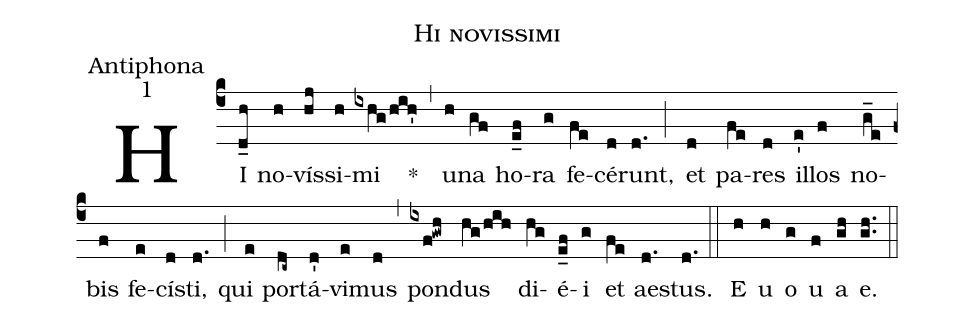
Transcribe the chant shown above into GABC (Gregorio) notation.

name:Hi novissimi;
office-part:Antiphona;
mode:1;
%%
(c4) HI(d_h) no(h)vís(hj)si(h)mi(ixhg/hih') *(,) u(h)na(gf) ho(e_f)ra(g) fe(fe)cé(d)runt,(d.) (;) et(d) pa(fe)res(d) il(e')los(f) no(g_e)bis(f) fe(e)cí(d)sti,(d.) (;) qui(e) por(dc~)tá(d')vi(e)mus(d) (,) pon(ixf!gwh)dus(hg/hih) di(hg)é(e_f)i(g) et(fe) ae(d.)stus.(d.) (::) <eu> E(h) u(h) o(g) u(f) a(gh) e.</eu>(gh..) (::)
